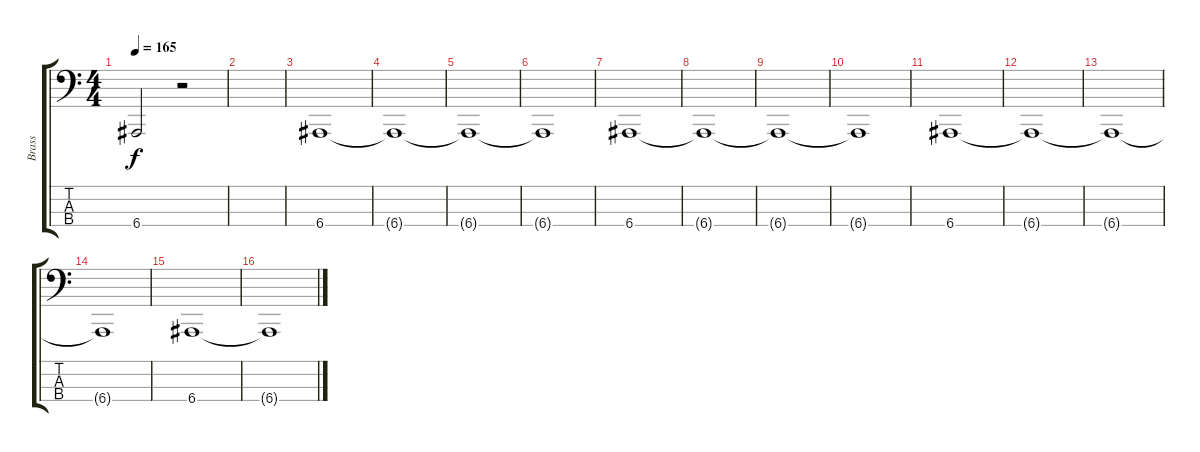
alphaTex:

\track ("Brass" "Brass") {instrument trumpet}
\staff {score tabs}
\tuning (G2 D2 A1 E1) {hide}
\ts (4 4)
\tempo 165
\clef f4
\ks c
6.4.2{dy f} r.2 |
|
6.4.1 |
6.4{t}.1 |
6.4{t}.1 |
6.4{t}.1 |
6.4.1 |
6.4{t}.1 |
6.4{t}.1 |
6.4{t}.1 |
6.4.1 |
6.4{t}.1 |
6.4{t}.1 |
6.4{t}.1 |
6.4.1 |
6.4{t}.1
